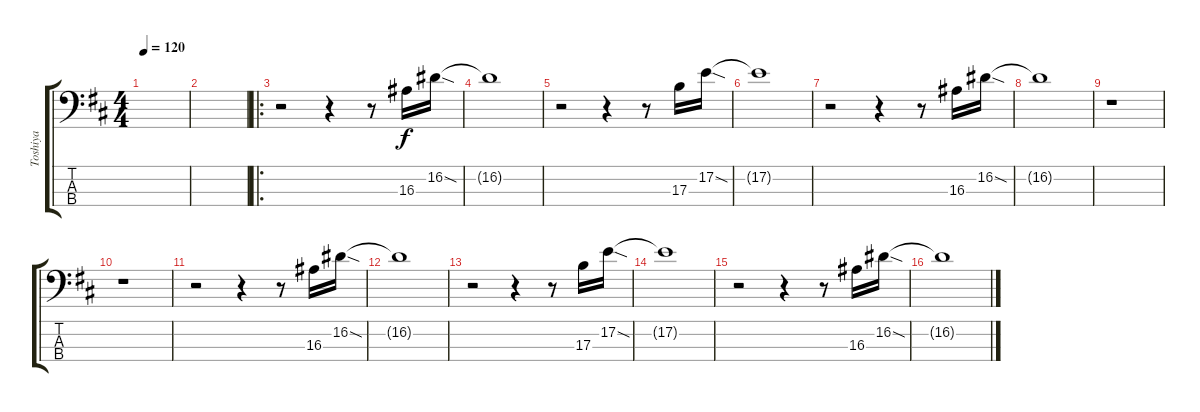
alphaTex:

\track ("Toshiya" "Toshiya") {instrument electricbasspick}
\staff {score tabs}
\tuning (E2 B1 Gb1 Db1) {hide}
\ts (4 4)
\tempo 120
\clef f4
\ks bminor
|
|
\ro
r.2 r.4 r.8 16.3.16 16.2{sod}.16 |
16.2{t}.1 |
r.2 r.4 r.8 17.3.16 17.2{sod}.16 |
17.2{t}.1 |
r.2 r.4 r.8 16.3.16 16.2{sod}.16 |
16.2{t}.1 |
r.1 |
r.1 |
r.2 r.4 r.8 16.3.16 16.2{sod}.16 |
16.2{t}.1 |
r.2 r.4 r.8 17.3.16 17.2{sod}.16 |
17.2{t}.1 |
r.2 r.4 r.8 16.3.16 16.2{sod}.16 |
16.2{t}.1
